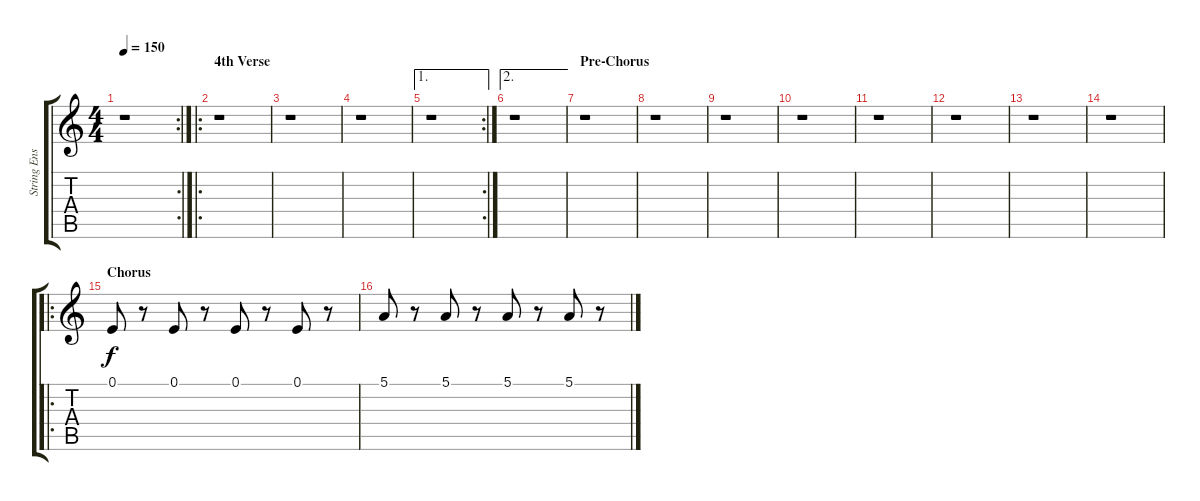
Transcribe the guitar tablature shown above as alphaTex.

\track ("String Ensemble II" "String Ens") {instrument stringensemble1}
\staff {score tabs}
\tuning (E4 B3 G3 D3 A2 E2) {hide}
\rc 2
\ts (4 4)
\tempo 150
\clef g2
\ks c
r.1{dy f} |
\ro
\section ("" "4th Verse")
r.1 |
r.1 |
r.1 |
\ae 1
\rc 2
r.1 |
\ae 2
r.1 |
\section ("" "Pre-Chorus")
r.1 |
r.1 |
r.1 |
r.1 |
r.1 |
r.1 |
r.1 |
r.1 |
\ro
\section ("" "Chorus")
0.1.8 r.8 0.1.8 r.8 0.1.8 r.8 0.1.8 r.8 |
5.1.8 r.8 5.1.8 r.8 5.1.8 r.8 5.1.8 r.8
